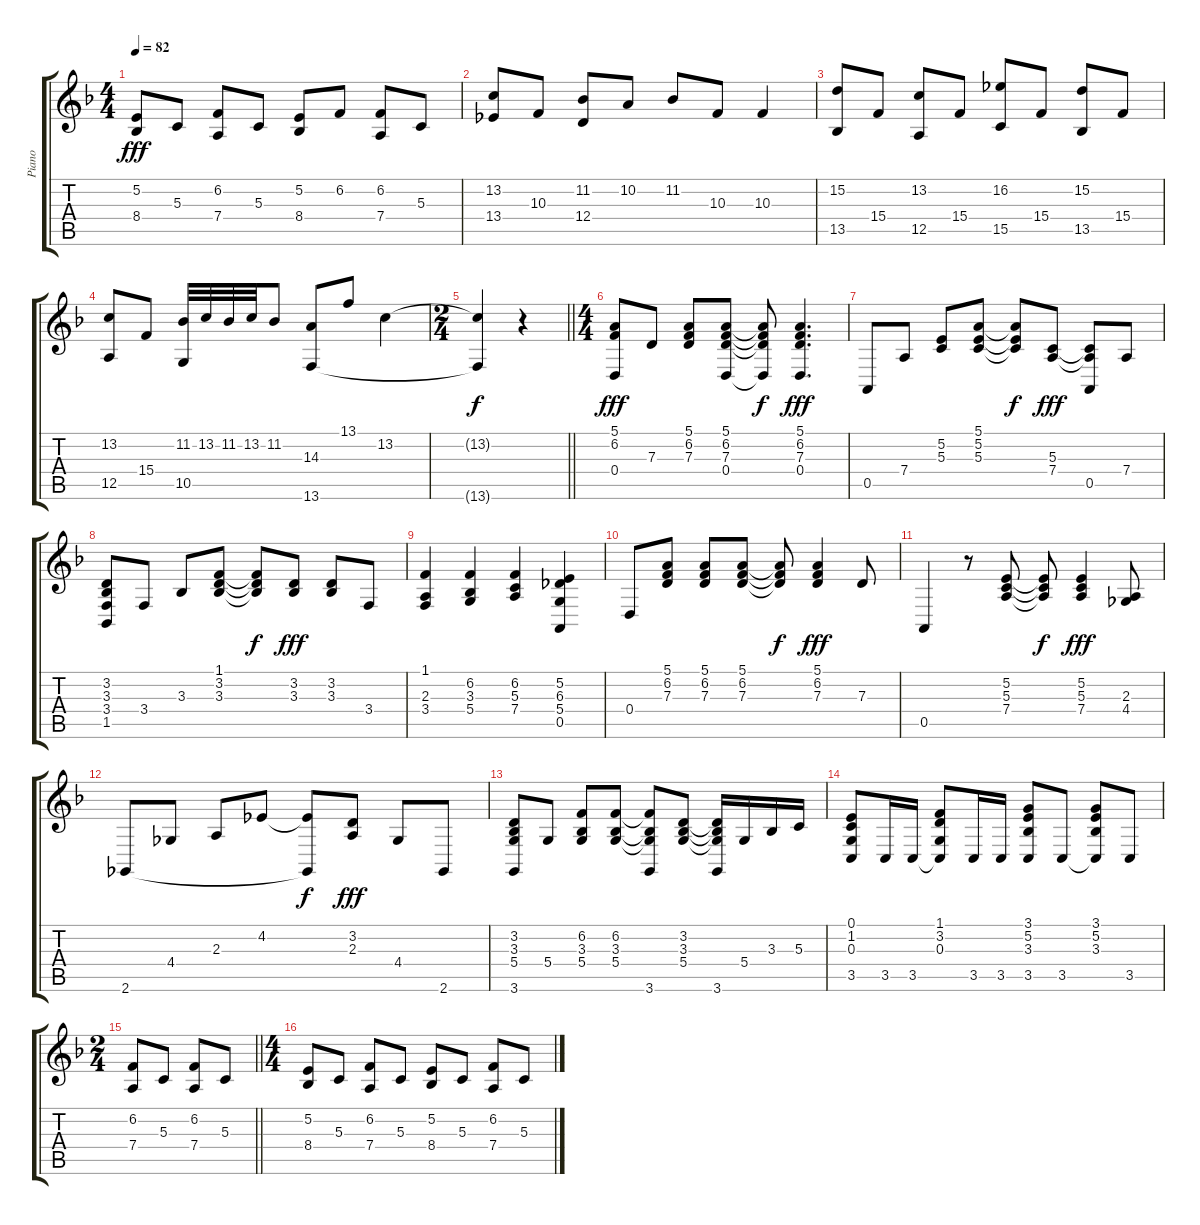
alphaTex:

\track ("Piano" "Piano") {instrument acousticgrandpiano}
\staff {score tabs}
\tuning (E4 B3 G3 D3 A2 E2) {hide}
\ts (4 4)
\tempo 82
\clef g2
\ks f
(5.2 8.4).8{dy fff} 5.3.8 (6.2 7.4).8 5.3.8 (5.2 8.4).8 6.2.8 (6.2 7.4).8 5.3.8 |
(13.2 13.4).8 10.3.8 (11.2 12.4).8 10.2.8 11.2.8 10.3.8 10.3.4 |
(15.2 13.5).8 15.4.8 (13.2 12.5).8 15.4.8 (16.2 15.5).8 15.4.8 (15.2 13.5).8 15.4.8 |
(13.2 12.5).8 15.4.8 (11.2 10.5).32 13.2.32 11.2.32 13.2.32 11.2.8 (14.3 13.6).8 13.1.8 13.2.4 |
\ts (2 4)
\barLineRight lightlight
(13.2{t} 13.6{t}).4{dy f} r.4 |
\ts (4 4)
(5.1 6.2 0.4).8{dy fff} 7.3.8 (5.1 6.2 7.3).8 (5.1 6.2 7.3 0.4).8 (5.1{t} 6.2{t} 7.3{t} 0.4{t}).8{dy f} (5.1 6.2 7.3 0.4).4{d dy fff} |
0.5.8 7.4.8 (5.2 5.3).8 (5.1 5.2 5.3).8 (5.1{t} 5.2{t} 5.3{t}).8{dy f} (5.3 7.4).8{dy fff} (5.3{t} 7.4{t} 0.5).8 7.4.8 |
(3.2 3.3 3.4 1.5).8 3.4.8 3.3.8 (1.1 3.2 3.3).8 (1.1{t} 3.2{t} 3.3{t}).8{dy f} (3.2 3.3).8{dy fff} (3.2 3.3).8 3.4.8 |
(1.1 2.3 3.4).4 (6.2 3.3 5.4).4 (6.2 5.3 7.4).4 (5.2 6.3 5.4 0.5).4 |
0.4.8 (5.1 6.2 7.3).8 (5.1 6.2 7.3).8 (5.1 6.2 7.3).8 (5.1{t} 6.2{t} 7.3{t}).8{dy f} (5.1 6.2 7.3).4{dy fff} 7.3.8 |
0.5.4 r.8 (5.2 5.3 7.4).8 (5.2{t} 5.3{t} 7.4{t}).8{dy f} (5.2 5.3 7.4).4{dy fff} (2.3 4.4).8 |
2.6.8 4.4.8 2.3.8 4.2.8 (4.2{t} 2.6{t}).8{dy f} (3.2 2.3).8{dy fff} 4.4.8 2.6.8 |
(3.2 3.3 5.4 3.6).8 5.4.8 (6.2 3.3 5.4).8 (6.2 3.3 5.4).8 (6.2{t} 3.3{t} 5.4{t} 3.6).8 (3.2 3.3 5.4).8 (3.2{t} 3.3{t} 5.4{t} 3.6).16 5.4.16 3.3.16 5.3.16 |
(0.1 1.2 0.3 3.5).8 3.5.16 3.5.16 (1.1 3.2 0.3 3.5{t}).8 3.5.16 3.5.16 (3.1 5.2 3.3 3.5).8 3.5.8 (3.1 5.2 3.3 3.5{t}).8 3.5.8 |
\ts (2 4)
\barLineRight lightlight
(6.2 7.4).8 5.3.8 (6.2 7.4).8 5.3.8 |
\ts (4 4)
(5.2 8.4).8 5.3.8 (6.2 7.4).8 5.3.8 (5.2 8.4).8 5.3.8 (6.2 7.4).8 5.3.8
